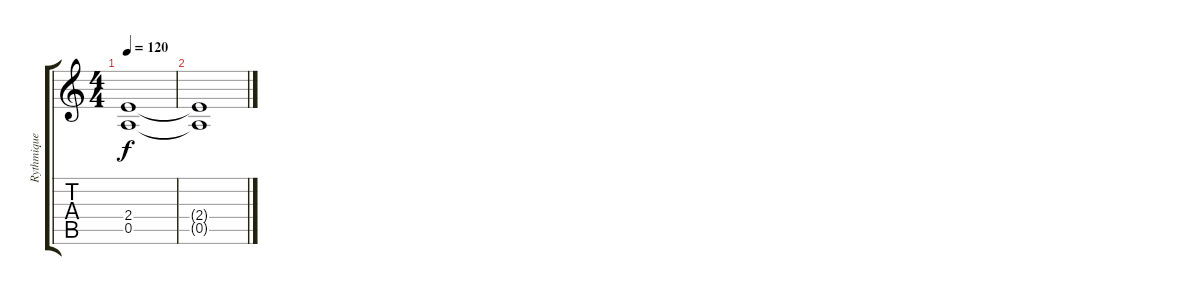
\track ("Rythmique" "Rythmique") {instrument distortionguitar}
\staff {score tabs}
\tuning (E4 B3 G3 D3 A2 E2) {hide}
\ts (4 4)
\tempo 120
\clef g2
\ks c
(2.4 0.5).1{dy f} |
(2.4{t} 0.5{t}).1
